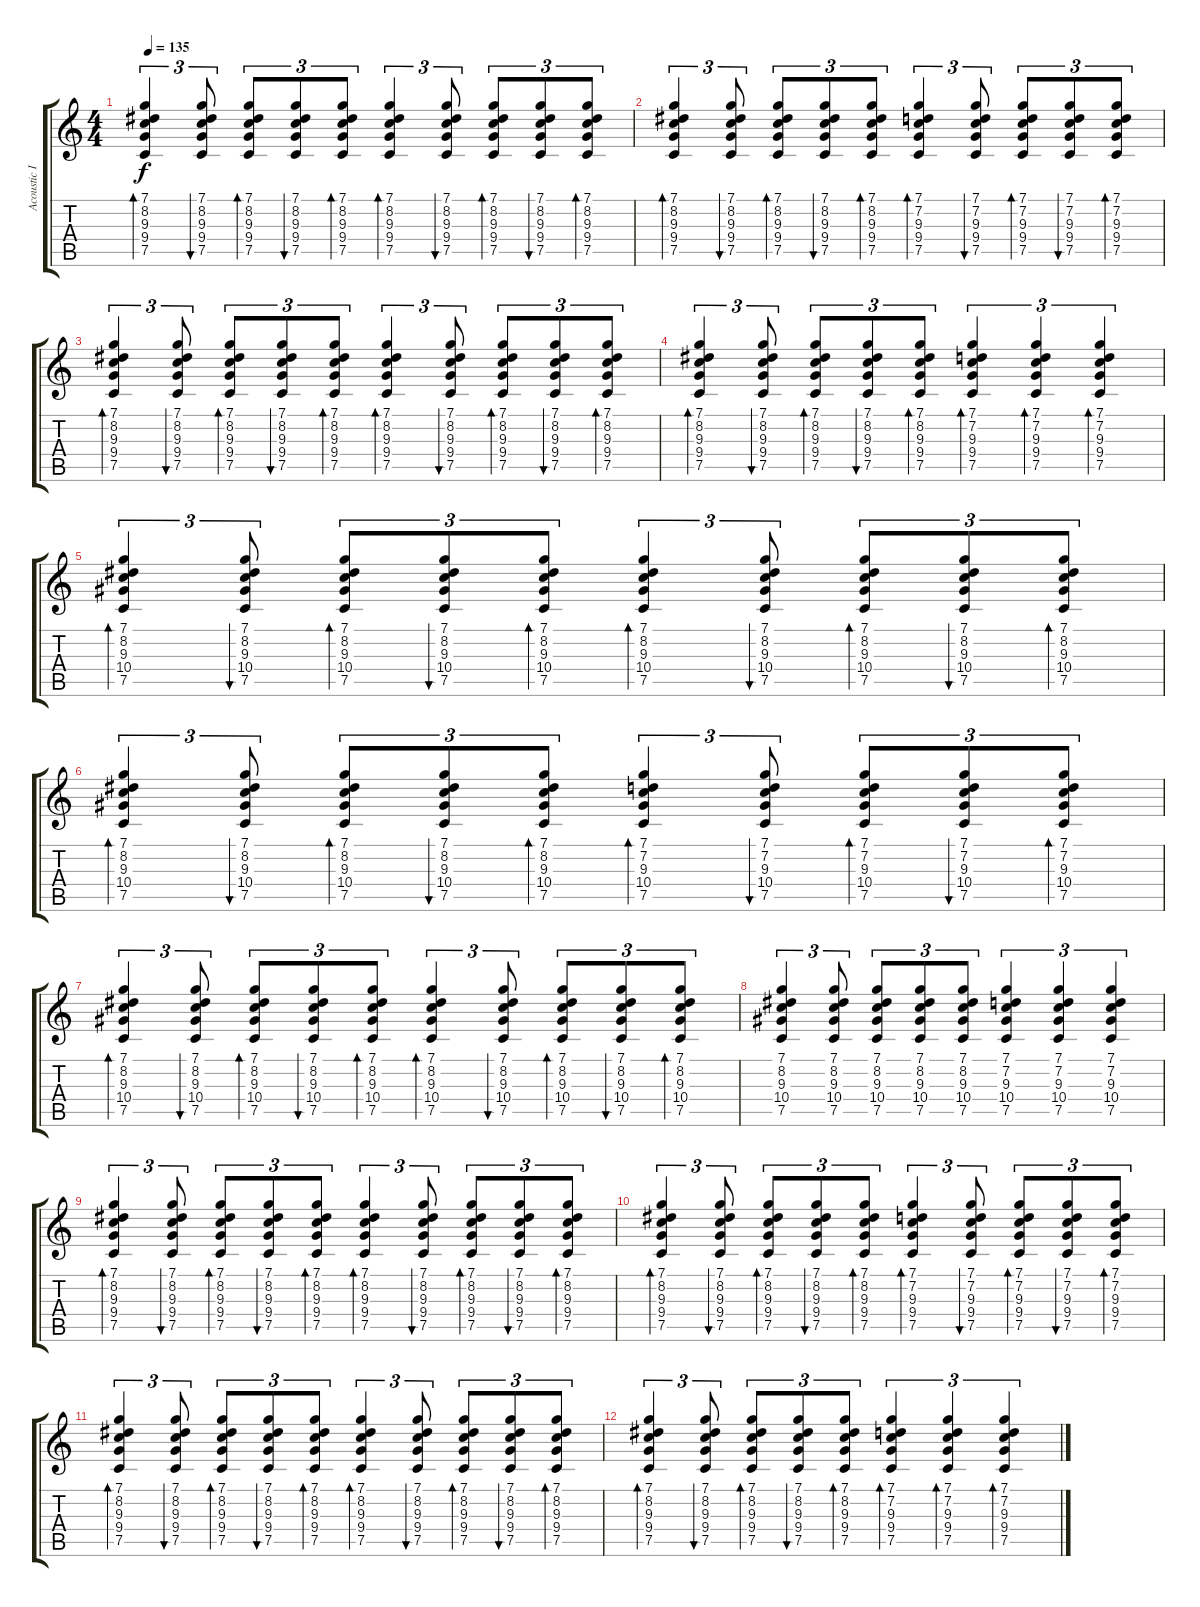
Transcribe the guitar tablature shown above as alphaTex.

\track ("Acoustic I" "Acoustic I") {instrument acousticguitarsteel}
\staff {score tabs}
\tuning (C4 G3 Eb3 Bb2 F2 C2) {hide}
\ts (4 4)
\tempo 135
\clef g2
\ks c
(7.1 8.2 9.3 9.4 7.5).4{tu (3 2) bd 30 dy f volume 12} (7.1 8.2 9.3 9.4 7.5).8{tu (3 2) bu 30} (7.1 8.2 9.3 9.4 7.5).8{tu (3 2) bd 30} (7.1 8.2 9.3 9.4 7.5).8{tu (3 2) bu 30} (7.1 8.2 9.3 9.4 7.5).8{tu (3 2) bd 60} (7.1 8.2 9.3 9.4 7.5).4{tu (3 2) bd 30} (7.1 8.2 9.3 9.4 7.5).8{tu (3 2) bu 30} (7.1 8.2 9.3 9.4 7.5).8{tu (3 2) bd 30} (7.1 8.2 9.3 9.4 7.5).8{tu (3 2) bu 30} (7.1 8.2 9.3 9.4 7.5).8{tu (3 2) bd 30} |
(7.1 8.2 9.3 9.4 7.5).4{tu (3 2) bd 30} (7.1 8.2 9.3 9.4 7.5).8{tu (3 2) bu 30} (7.1 8.2 9.3 9.4 7.5).8{tu (3 2) bd 30} (7.1 8.2 9.3 9.4 7.5).8{tu (3 2) bu 30} (7.1 8.2 9.3 9.4 7.5).8{tu (3 2) bd 60} (7.1 7.2 9.3 9.4 7.5).4{tu (3 2) bd 30} (7.1 7.2 9.3 9.4 7.5).8{tu (3 2) bu 30} (7.1 7.2 9.3 9.4 7.5).8{tu (3 2) bd 30} (7.1 7.2 9.3 9.4 7.5).8{tu (3 2) bu 30} (7.1 7.2 9.3 9.4 7.5).8{tu (3 2) bd 30} |
(7.1 8.2 9.3 9.4 7.5).4{tu (3 2) bd 30 volume 10} (7.1 8.2 9.3 9.4 7.5).8{tu (3 2) bu 30} (7.1 8.2 9.3 9.4 7.5).8{tu (3 2) bd 30} (7.1 8.2 9.3 9.4 7.5).8{tu (3 2) bu 30} (7.1 8.2 9.3 9.4 7.5).8{tu (3 2) bd 60} (7.1 8.2 9.3 9.4 7.5).4{tu (3 2) bd 30} (7.1 8.2 9.3 9.4 7.5).8{tu (3 2) bu 30} (7.1 8.2 9.3 9.4 7.5).8{tu (3 2) bd 30} (7.1 8.2 9.3 9.4 7.5).8{tu (3 2) bu 30} (7.1 8.2 9.3 9.4 7.5).8{tu (3 2) bd 30} |
(7.1 8.2 9.3 9.4 7.5).4{tu (3 2) bd 30} (7.1 8.2 9.3 9.4 7.5).8{tu (3 2) bu 30} (7.1 8.2 9.3 9.4 7.5).8{tu (3 2) bd 30} (7.1 8.2 9.3 9.4 7.5).8{tu (3 2) bu 30} (7.1 8.2 9.3 9.4 7.5).8{tu (3 2) bd 60} (7.1 7.2 9.3 9.4 7.5).4{tu (3 2) bd 30} (7.1 7.2 9.3 9.4 7.5).4{tu (3 2) bd 30} (7.1 7.2 9.3 9.4 7.5).4{tu (3 2) bd 30} |
(7.1 8.2 9.3 10.4 7.5).4{tu (3 2) bd 30 volume 8} (7.1 8.2 9.3 10.4 7.5).8{tu (3 2) bu 30} (7.1 8.2 9.3 10.4 7.5).8{tu (3 2) bd 30} (7.1 8.2 9.3 10.4 7.5).8{tu (3 2) bu 30} (7.1 8.2 9.3 10.4 7.5).8{tu (3 2) bd 60} (7.1 8.2 9.3 10.4 7.5).4{tu (3 2) bd 30} (7.1 8.2 9.3 10.4 7.5).8{tu (3 2) bu 30} (7.1 8.2 9.3 10.4 7.5).8{tu (3 2) bd 30} (7.1 8.2 9.3 10.4 7.5).8{tu (3 2) bu 30} (7.1 8.2 9.3 10.4 7.5).8{tu (3 2) bd 30} |
(7.1 8.2 9.3 10.4 7.5).4{tu (3 2) bd 30} (7.1 8.2 9.3 10.4 7.5).8{tu (3 2) bu 30} (7.1 8.2 9.3 10.4 7.5).8{tu (3 2) bd 30} (7.1 8.2 9.3 10.4 7.5).8{tu (3 2) bu 30} (7.1 8.2 9.3 10.4 7.5).8{tu (3 2) bd 60} (7.1 7.2 9.3 10.4 7.5).4{tu (3 2) bd 30} (7.1 7.2 9.3 10.4 7.5).8{tu (3 2) bu 30} (7.1 7.2 9.3 10.4 7.5).8{tu (3 2) bd 30} (7.1 7.2 9.3 10.4 7.5).8{tu (3 2) bu 30} (7.1 7.2 9.3 10.4 7.5).8{tu (3 2) bd 30} |
(7.1 8.2 9.3 10.4 7.5).4{tu (3 2) bd 30 volume 8} (7.1 8.2 9.3 10.4 7.5).8{tu (3 2) bu 30} (7.1 8.2 9.3 10.4 7.5).8{tu (3 2) bd 30} (7.1 8.2 9.3 10.4 7.5).8{tu (3 2) bu 30} (7.1 8.2 9.3 10.4 7.5).8{tu (3 2) bd 60} (7.1 8.2 9.3 10.4 7.5).4{tu (3 2) bd 30} (7.1 8.2 9.3 10.4 7.5).8{tu (3 2) bu 30} (7.1 8.2 9.3 10.4 7.5).8{tu (3 2) bd 30} (7.1 8.2 9.3 10.4 7.5).8{tu (3 2) bu 30} (7.1 8.2 9.3 10.4 7.5).8{tu (3 2) bd 30} |
(7.1 8.2 9.3 10.4 7.5).4{tu (3 2)} (7.1 8.2 9.3 10.4 7.5).8{tu (3 2)} (7.1 8.2 9.3 10.4 7.5).8{tu (3 2)} (7.1 8.2 9.3 10.4 7.5).8{tu (3 2)} (7.1 8.2 9.3 10.4 7.5).8{tu (3 2)} (7.1 7.2 9.3 10.4 7.5).4{tu (3 2)} (7.1 7.2 9.3 10.4 7.5).4{tu (3 2)} (7.1 7.2 9.3 10.4 7.5).4{tu (3 2)} |
(7.1 8.2 9.3 9.4 7.5).4{tu (3 2) bd 30 volume 6} (7.1 8.2 9.3 9.4 7.5).8{tu (3 2) bu 30} (7.1 8.2 9.3 9.4 7.5).8{tu (3 2) bd 30} (7.1 8.2 9.3 9.4 7.5).8{tu (3 2) bu 30} (7.1 8.2 9.3 9.4 7.5).8{tu (3 2) bd 60} (7.1 8.2 9.3 9.4 7.5).4{tu (3 2) bd 30} (7.1 8.2 9.3 9.4 7.5).8{tu (3 2) bu 30} (7.1 8.2 9.3 9.4 7.5).8{tu (3 2) bd 30} (7.1 8.2 9.3 9.4 7.5).8{tu (3 2) bu 30} (7.1 8.2 9.3 9.4 7.5).8{tu (3 2) bd 30} |
(7.1 8.2 9.3 9.4 7.5).4{tu (3 2) bd 30} (7.1 8.2 9.3 9.4 7.5).8{tu (3 2) bu 30} (7.1 8.2 9.3 9.4 7.5).8{tu (3 2) bd 30} (7.1 8.2 9.3 9.4 7.5).8{tu (3 2) bu 30} (7.1 8.2 9.3 9.4 7.5).8{tu (3 2) bd 60} (7.1 7.2 9.3 9.4 7.5).4{tu (3 2) bd 30} (7.1 7.2 9.3 9.4 7.5).8{tu (3 2) bu 30} (7.1 7.2 9.3 9.4 7.5).8{tu (3 2) bd 30} (7.1 7.2 9.3 9.4 7.5).8{tu (3 2) bu 30} (7.1 7.2 9.3 9.4 7.5).8{tu (3 2) bd 30} |
(7.1 8.2 9.3 9.4 7.5).4{tu (3 2) bd 30 volume 0} (7.1 8.2 9.3 9.4 7.5).8{tu (3 2) bu 30} (7.1 8.2 9.3 9.4 7.5).8{tu (3 2) bd 30} (7.1 8.2 9.3 9.4 7.5).8{tu (3 2) bu 30} (7.1 8.2 9.3 9.4 7.5).8{tu (3 2) bd 60} (7.1 8.2 9.3 9.4 7.5).4{tu (3 2) bd 30} (7.1 8.2 9.3 9.4 7.5).8{tu (3 2) bu 30} (7.1 8.2 9.3 9.4 7.5).8{tu (3 2) bd 30} (7.1 8.2 9.3 9.4 7.5).8{tu (3 2) bu 30} (7.1 8.2 9.3 9.4 7.5).8{tu (3 2) bd 30} |
(7.1 8.2 9.3 9.4 7.5).4{tu (3 2) bd 30} (7.1 8.2 9.3 9.4 7.5).8{tu (3 2) bu 30} (7.1 8.2 9.3 9.4 7.5).8{tu (3 2) bd 30} (7.1 8.2 9.3 9.4 7.5).8{tu (3 2) bu 30} (7.1 8.2 9.3 9.4 7.5).8{tu (3 2) bd 60} (7.1 7.2 9.3 9.4 7.5).4{tu (3 2) bd 30} (7.1 7.2 9.3 9.4 7.5).4{tu (3 2) bd 30} (7.1 7.2 9.3 9.4 7.5).4{tu (3 2) bd 30}
